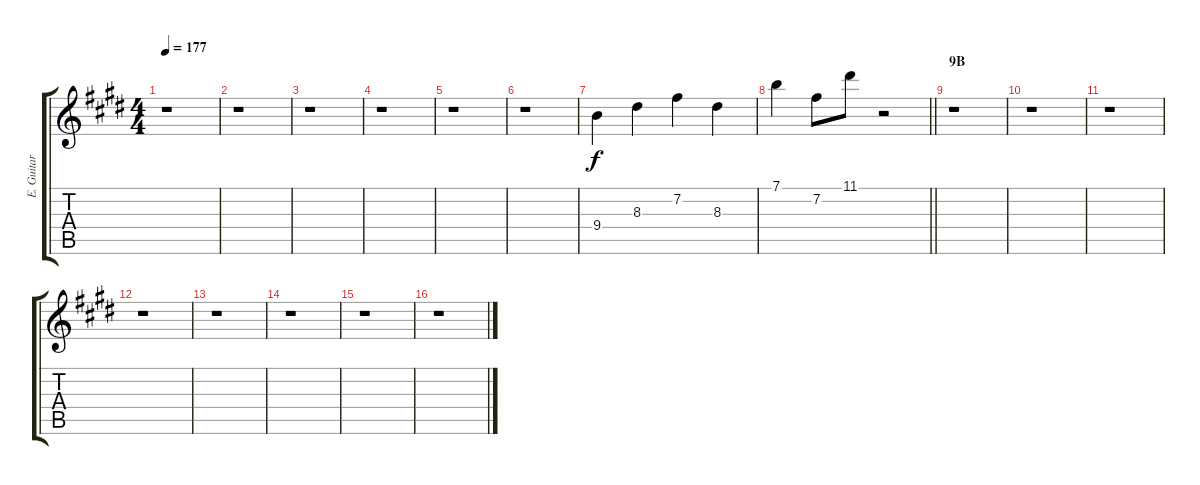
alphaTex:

\track ("E. Guitar IV" "E. Guitar ") {instrument overdrivenguitar}
\staff {score tabs}
\tuning (E4 B3 G3 D3 A2 E2) {hide}
\ts (4 4)
\tempo 177
\clef g2
\ks e
r.1{dy f} |
r.1 |
r.1 |
r.1 |
r.1 |
r.1 |
9.4.4 8.3.4 7.2.4 8.3.4 |
\barLineRight lightlight
7.1.4 7.2.8 11.1.8 r.2 |
\section ("" "9B")
r.1 |
r.1 |
r.1 |
r.1 |
r.1 |
r.1 |
r.1 |
r.1
